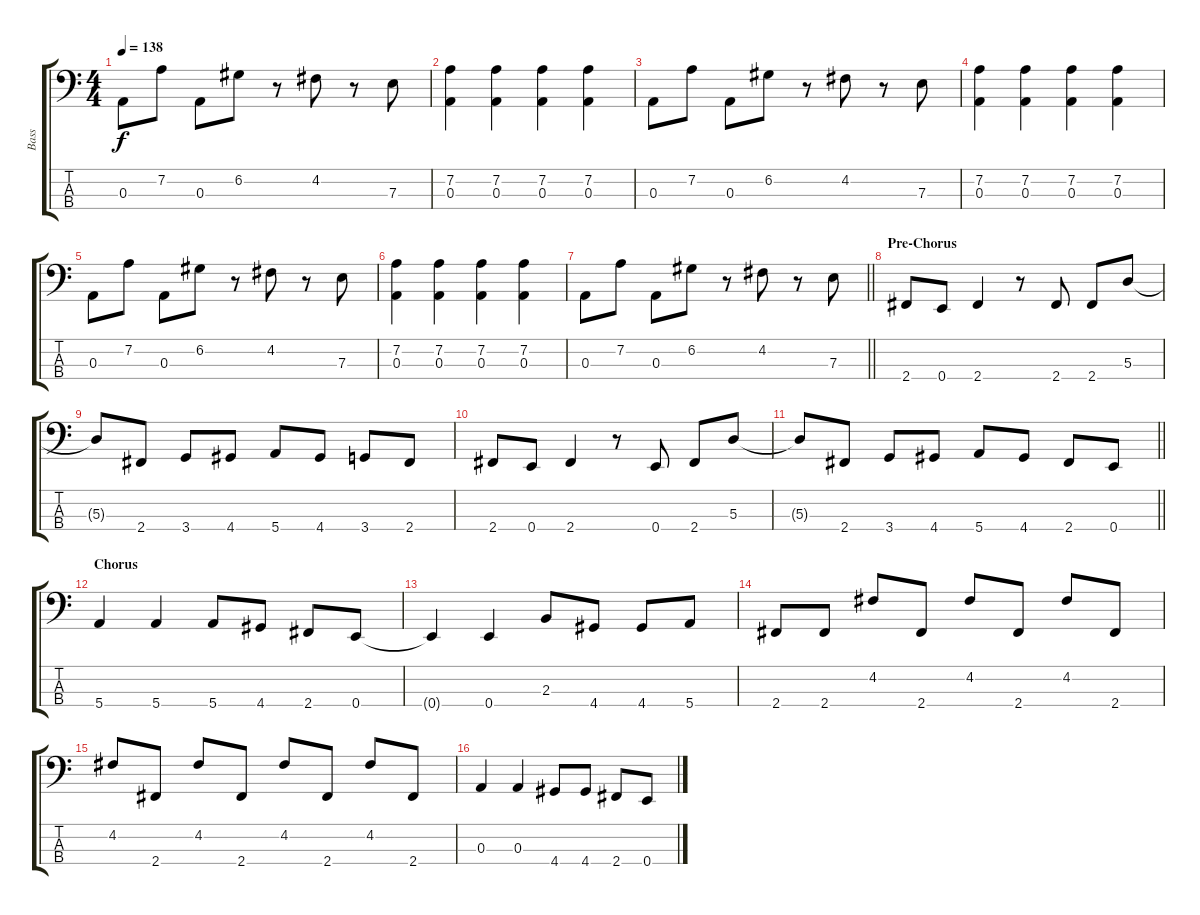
\track ("Bass" "Bass") {instrument electricbasspick}
\staff {score tabs}
\tuning (G2 D2 A1 E1) {hide}
\ts (4 4)
\tempo 138
\clef f4
\ks c
0.3.8{dy f} 7.2.8 0.3.8 6.2.8 r.8 4.2.8 r.8 7.3.8 |
(7.2 0.3).4 (7.2 0.3).4 (7.2 0.3).4 (7.2 0.3).4 |
0.3.8 7.2.8 0.3.8 6.2.8 r.8 4.2.8 r.8 7.3.8 |
(7.2 0.3).4 (7.2 0.3).4 (7.2 0.3).4 (7.2 0.3).4 |
0.3.8 7.2.8 0.3.8 6.2.8 r.8 4.2.8 r.8 7.3.8 |
(7.2 0.3).4 (7.2 0.3).4 (7.2 0.3).4 (7.2 0.3).4 |
\barLineRight lightlight
0.3.8 7.2.8 0.3.8 6.2.8 r.8 4.2.8 r.8 7.3.8 |
\section ("" "Pre-Chorus")
2.4.8 0.4.8 2.4.4 r.8 2.4.8 2.4.8 5.3.8 |
5.3{t}.8 2.4.8 3.4.8 4.4.8 5.4.8 4.4.8 3.4.8 2.4.8 |
2.4.8 0.4.8 2.4.4 r.8 0.4.8 2.4.8 5.3.8 |
\barLineRight lightlight
5.3{t}.8 2.4.8 3.4.8 4.4.8 5.4.8 4.4.8 2.4.8 0.4.8 |
\section ("" "Chorus")
5.4.4 5.4.4 5.4.8 4.4.8 2.4.8 0.4.8 |
0.4{t}.4 0.4.4 2.3.8 4.4.8 4.4.8 5.4.8 |
2.4.8 2.4.8 4.2.8 2.4.8 4.2.8 2.4.8 4.2.8 2.4.8 |
4.2.8 2.4.8 4.2.8 2.4.8 4.2.8 2.4.8 4.2.8 2.4.8 |
0.3.4 0.3.4 4.4.8 4.4.8 2.4.8 0.4.8
